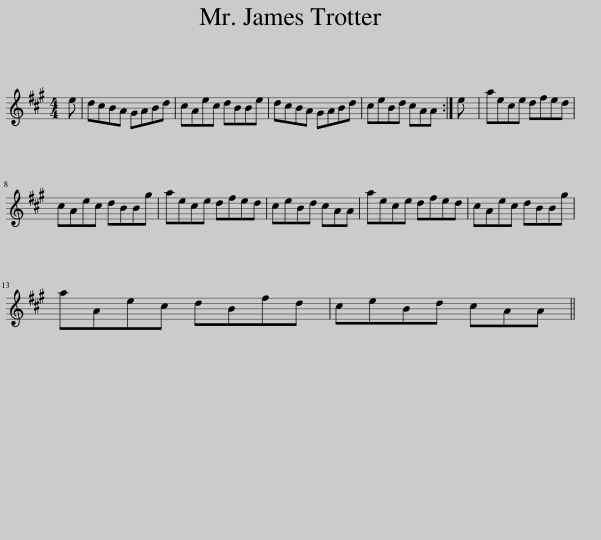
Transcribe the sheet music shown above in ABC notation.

X:1
L:1/8
M:4/4
I:linebreak $
K:A
V:1 treble
V:1
 e | dcBA GABd | cAec dBBe | dcBA GABd | ceBd cAA :| %5
 e | aece dfed |$ cAec dBBg | aece dfed | ceBd cAA | %10
 aece dfed | cAec dBBg |$ aAec dBfd | ceBd cAA || %14
